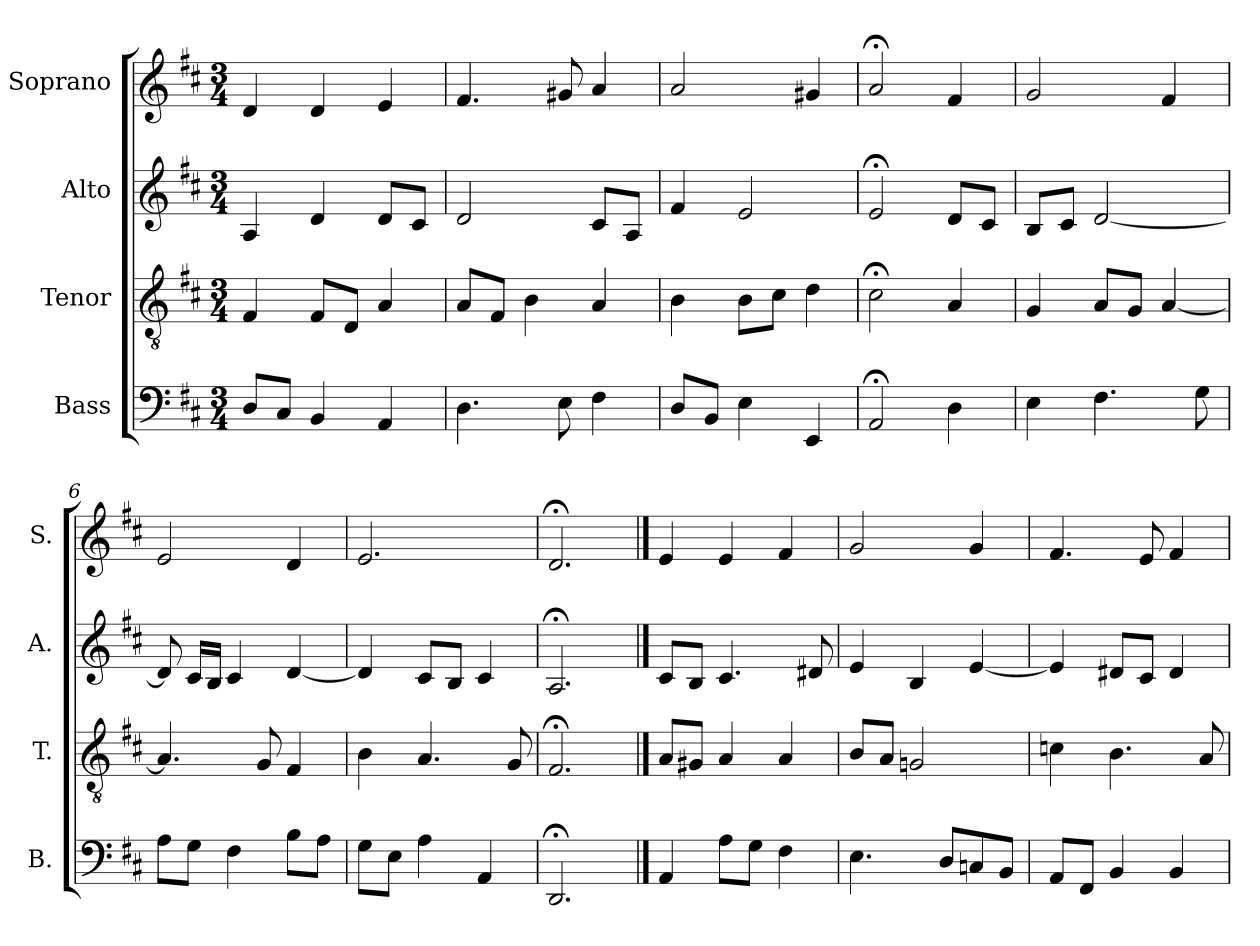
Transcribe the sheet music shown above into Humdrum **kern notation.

**kern	**kern	**kern	**kern
*part4	*part3	*part2	*part1
*staff4	*staff3	*staff2	*staff1
*I"Bass	*I"Tenor	*I"Alto	*I"Soprano
*I'B.	*I'T.	*I'A.	*I'S.
*clefF4	*clefGv2	*clefG2	*clefG2
*	*ITrd7c12	*	*
*k[f#c#]	*k[f#c#]	*k[f#c#]	*k[f#c#]
*D:	*D:	*D:	*D:
*M3/4	*M3/4	*M3/4	*M3/4
=1	=1	=1	=1
8D/L	4FF#/	4A/	4d/
8C#/J	.	.	.
4BB/	8FF#/L	4d/	4d/
.	8DD/J	.	.
4AA/	4AA/	8d/L	4e/
.	.	8c#/J	.
=2	=2	=2	=2
4.D\	8AA/L	2d/	4.f#/
.	8FF#/J	.	.
.	4BB\	.	.
8E\	.	.	8g#X/
4F#\	4AA/	8c#/L	4a/
.	.	8A/J	.
=3	=3	=3	=3
8D/L	4BB\	4f#/	2a/
8BB/J	.	.	.
4E\	8BB\L	2e/	.
.	8C#\J	.	.
4EE/	4D\	.	4g#X/
=4	=4	=4	=4
2AA;</	2C#;<\	2e;</	2a;</
4D\	4AA/	8d/L	4f#/
.	.	8c#/J	.
=5	=5	=5	=5
4E\	4GG/	8B/L	2g/
.	.	8c#/J	.
4.F#\	8AA/L	[2d/	.
.	8GG/J	.	.
.	[4AA/	.	4f#/
8G\	.	.	.
!!LO:LB:g=z
=6	=6	=6	=6
8A\L	4.AA/]	8d/]	2e/
8G\J	.	16c#/LL	.
.	.	16B/JJ	.
4F#\	.	4c#/	.
.	8GG/	.	.
8B\L	4FF#/	[4d/	4d/
8A\J	.	.	.
=7	=7	=7	=7
8G\L	4BB\	4d/]	2.e/
8E\J	.	.	.
4A\	4.AA/	8c#/L	.
.	.	8B/J	.
4AA/	.	4c#/	.
.	8GG/	.	.
=8	=8	=8	=8
2.DD;</	2.FF#;</	2.A;</	2.d;</
==9	==9	==9	==9
4AA/	8AA/L	8c#/L	4e/
.	8GG#X/J	8B/J	.
8A\L	4AA/	4.c#/	4e/
8G\J	.	.	.
4F#\	4AA/	.	4f#/
.	.	8d#X/	.
=10	=10	=10	=10
4.E\	8BB/L	4e/	2g/
.	8AA/J	.	.
.	2GGn/	4B/	.
8D/L	.	.	.
8Cn/	.	[4e/	4g/
8BB/J	.	.	.
=11	=11	=11	=11
8AA/L	4Cn\	4e/]	4.f#/
8FF#/J	.	.	.
4BB/	4.BB\	8d#X/L	.
.	.	8c#/J	8e/
4BB/	.	4d#/	4f#/
.	8AA/	.	.
=	=	=	=
*-	*-	*-	*-
